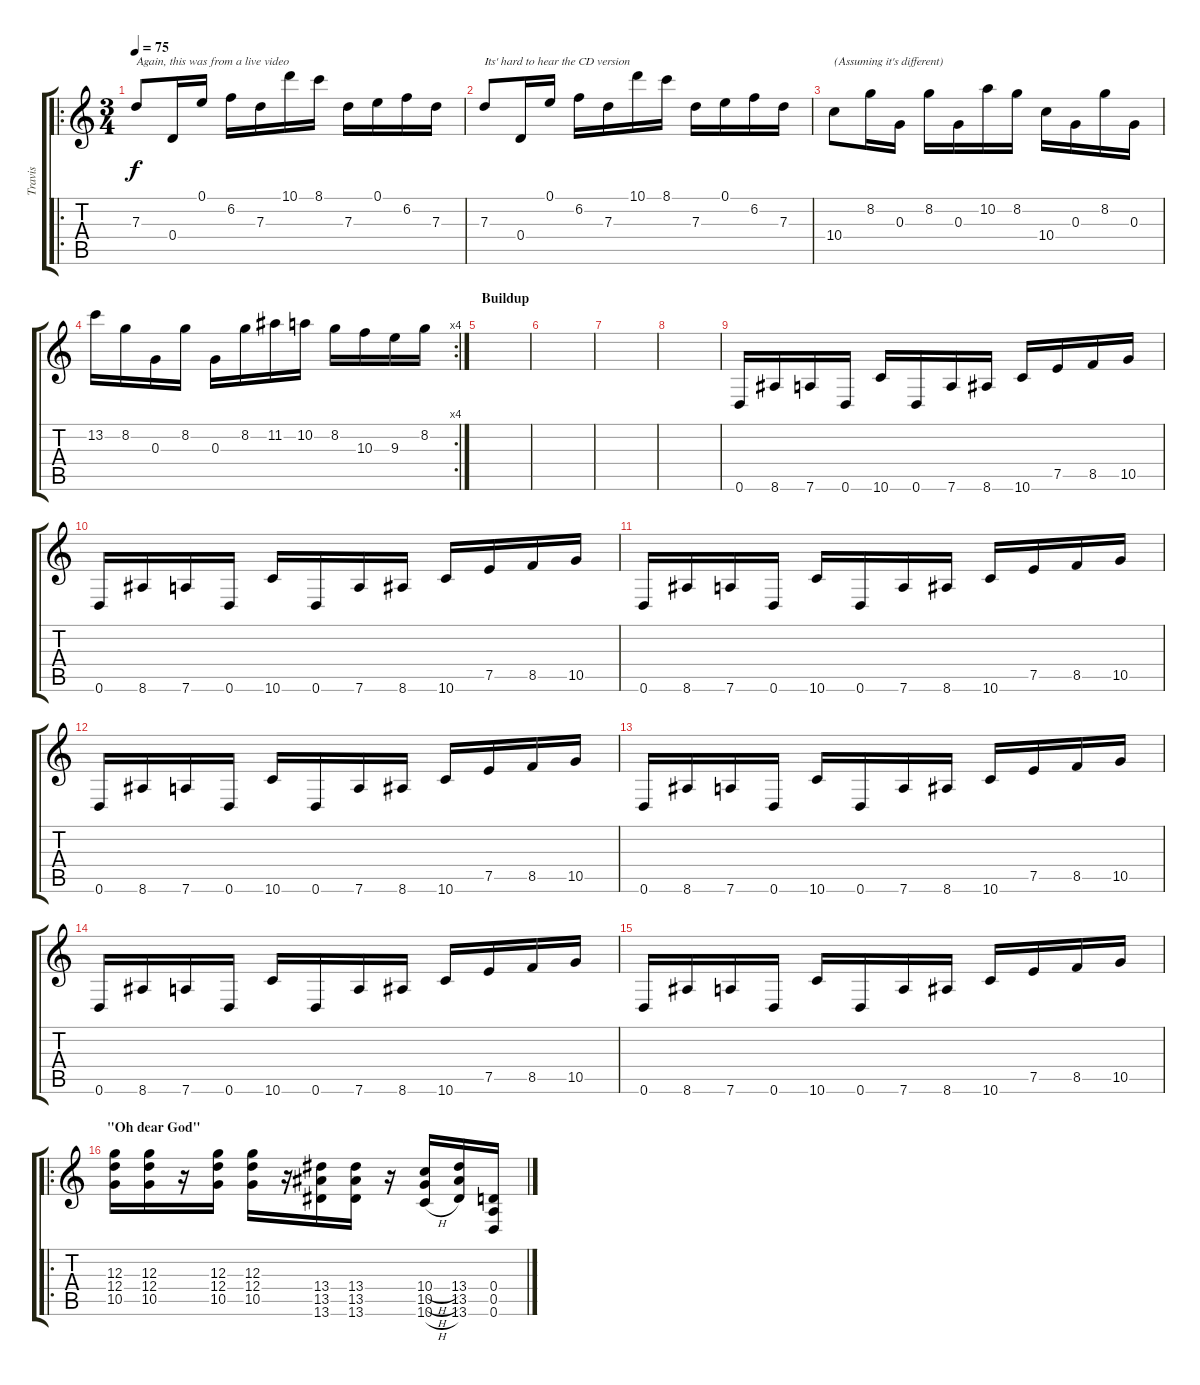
\track ("Travis" "Travis") {instrument overdrivenguitar}
\staff {score tabs}
\tuning (E4 B3 G3 D3 A2 D2) {hide}
\ro
\ts (3 4)
\tempo 75
\clef g2
\ks c
7.3.8{txt "Again, this was from a live video" dy f} 0.4.16 0.1.16 6.2.16 7.3.16 10.1.16 8.1.16 7.3.16 0.1.16 6.2.16 7.3.16 |
7.3.8{txt "Its' hard to hear the CD version "} 0.4.16 0.1.16 6.2.16 7.3.16 10.1.16 8.1.16 7.3.16 0.1.16 6.2.16 7.3.16 |
10.4.8{txt "(Assuming it's different)"} 8.2.16 0.3.16 8.2.16 0.3.16 10.2.16 8.2.16 10.4.16 0.3.16 8.2.16 0.3.16 |
\rc 4
13.2.16 8.2.16 0.3.16 8.2.16 0.3.16 8.2.16 11.2.16 10.2.16 8.2.16 10.3.16 9.3.16 8.2.16 |
\section ("" "Buildup")
|
|
|
|
0.6.16{volume 7 instrument overdrivenguitar} 8.6.16 7.6.16 0.6.16 10.6.16 0.6.16 7.6.16 8.6.16 10.6.16 7.5.16 8.5.16 10.5.16 |
0.6.16{volume 9} 8.6.16 7.6.16 0.6.16 10.6.16 0.6.16 7.6.16 8.6.16 10.6.16 7.5.16 8.5.16 10.5.16 |
0.6.16{volume 11} 8.6.16 7.6.16 0.6.16 10.6.16 0.6.16 7.6.16 8.6.16 10.6.16 7.5.16 8.5.16 10.5.16 |
0.6.16{volume 12} 8.6.16 7.6.16 0.6.16 10.6.16 0.6.16 7.6.16 8.6.16 10.6.16 7.5.16 8.5.16 10.5.16 |
0.6.16{volume 14} 8.6.16 7.6.16 0.6.16 10.6.16 0.6.16 7.6.16 8.6.16 10.6.16 7.5.16 8.5.16 10.5.16 |
0.6.16{volume 15} 8.6.16 7.6.16 0.6.16 10.6.16 0.6.16 7.6.16 8.6.16 10.6.16 7.5.16 8.5.16 10.5.16 |
0.6.16{volume 16} 8.6.16 7.6.16 0.6.16 10.6.16 0.6.16 7.6.16 8.6.16 10.6.16 7.5.16 8.5.16 10.5.16 |
\ro
\section ("" "\"Oh dear God\"")
(12.3 12.4 10.5).16{volume 11 instrument overdrivenguitar} (12.3 12.4 10.5).16 r.16 (12.3 12.4 10.5).16 (12.3 12.4 10.5).16 r.16 (13.4 13.5 13.6).16 (13.4 13.5 13.6).16 r.16 (10.4{h} 10.5{h} 10.6{h}).16 (13.4 13.5 13.6).16 (0.4 0.5 0.6).16
